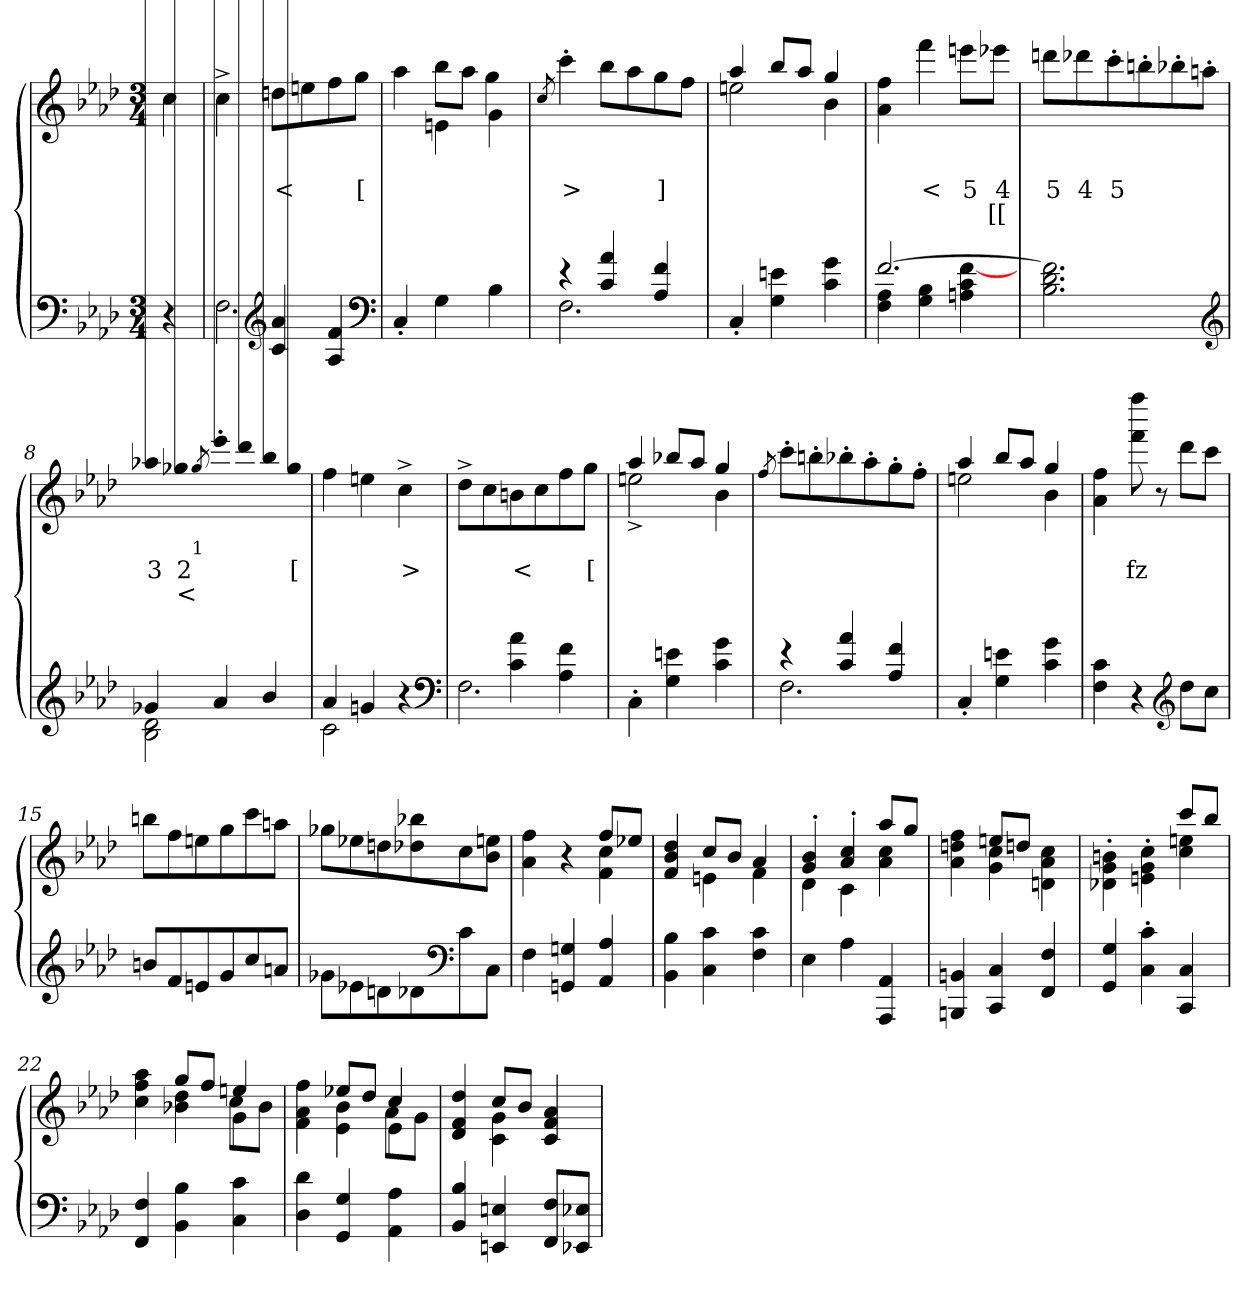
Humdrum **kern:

**kern	**kern	**text	**text	**text
*part2	*part1	*part1	*part1	*part1
*staff2	*staff1	*staff1	*staff1	*staff1
*clefF4	*clefG2	*	*	*
*k[b-e-a-d-]	*k[b-e-a-d-]	*	*	*
*M3/4	*M3/4	*	*	*
=1	=1	=1	=1	=1
4r	4cc	.	.	.
=2	=2	=2	=2	=2
*^	*	*	*	*
4ryy	2.F	4cc^>	.	.	.
*clefG2	*	*	*	*	*
4a- 4c	.	8ddnL	.	<	.
.	.	8een	.	.	.
4f 4A-	.	8ff	.	.	.
.	.	8ggJ	.	[	.
*v	*v	*	*	*	*
*clefF4	*	*	*	*
=3	=3	=3	=3	=3
*	*^	*	*	*
4C'>	4ryy	4aa-	.	.	.
4G	4en\	8bb-L	.	.	.
.	.	8aa-J	.	.	.
4B-	4g\	4gg	.	.	.
*	*v	*v	*	*	*
=4	=4	=4	=4	=4
.	8qcc/	.	.	.
*^	*	*	*	*
4r	2.F	4ccc'>	.	>	.
4a- 4c	.	8bb-L	.	.	.
.	.	8aa-	.	.	.
4f 4A-	.	8gg	.	]	.
.	.	8ffJ	.	.	.
*v	*v	*	*	*	*
=5	=5	=5	=5	=5
*	*^	*	*	*
4C'>	4aa-	2een	.	.	.
4en 4G	8bb-L	.	.	.	.
.	8aa-J	.	.	.	.
4g 4c	4gg	4b-	.	.	.
*	*v	*v	*	*	*
=6	=6	=6	=6	=6
*^	*	*	*	*
[2.f	4A- 4F	4ff 4a-	.	.	.
.	4B- 4G	4fff	.	<	.
.	[4f 4c 4An	8eeenL	.	5	.
.	.	8eee-XJ	.	4	[[
*v	*v	*	*	*	*
=7	=7	=7	=7	=7
2.f] 2.d- 2.B-	8dddnL	.	5	.
.	8ddd-X	.	4	.
.	8ccc'>	.	5	.
.	8bbn'>	.	.	.
.	8bb-X'>	.	.	.
.	8aan'>J	.	.	.
*clefG2	*	*	*	*
=8	=8	=8	=8	=8
*^	*	*	*	*
4g-X	2d- 2B-	8aa-XL	.	3	.
.	.	8gg-X	.	2	<
.	.	8qgg-/	1	.	.
4a-	.	8eee-'>	.	.	.
.	.	8ddd-	.	.	.
4b-/	4ryy	8bb-	.	.	.
.	.	8gg-J	.	[	.
=9	=9	=9	=9	=9	=9
4a-	2c	4ff	.	.	.
4gn	.	4een	.	.	.
4r	4ryy	4cc^>	.	>	.
*clefF4	*	*	*	*	*
=10	=10	=10	=10	=10	=10
4ryy	2.F	8dd-^>L	.	.	.
.	.	8cc	.	.	.
4a-\ 4c	.	8bn	.	<	.
.	.	8cc	.	.	.
4f\ 4A-	.	8ff	.	.	.
.	.	8ggJ	.	[	.
*v	*v	*	*	*	*
=11	=11	=11	=11	=11
*	*^	*	*	*
4C'>\	4aa-	2een^>	.	.	.
4en 4G	8bb-XL	.	.	.	.
.	8aa-J	.	.	.	.
4g 4c	4gg	4b-	.	.	.
*	*v	*v	*	*	*
=12	=12	=12	=12	=12
.	8qff/	.	.	.
*^	*	*	*	*
4r	2.F	8ccc'>L	.	.	.
.	.	8bbn'>	.	.	.
4a- 4c	.	8bb-X'>	.	.	.
.	.	8aa-'>	.	.	.
4f 4A-	.	8gg'>	.	.	.
.	.	8ff'>J	.	.	.
*v	*v	*	*	*	*
=13	=13	=13	=13	=13
*	*^	*	*	*
4C'>	4aa-	2een	.	.	.
4en 4G	8bb-L	.	.	.	.
.	8aa-J	.	.	.	.
4g 4c	4gg	4b-	.	.	.
*	*v	*v	*	*	*
=14	=14	=14	=14	=14
4c 4F	4ff 4a-	.	.	.
4r	8ffff 8fff	.	fz	.
.	8r	.	.	.
*clefG2	*	*	*	*
8dd-L	8ddd-L	.	.	.
8ccJ	8cccJ	.	.	.
=15	=15	=15	=15	=15
8bnL	8bbnL	.	.	.
8f	8ff	.	.	.
8en	8een	.	.	.
8g	8gg	.	.	.
8cc	8ccc	.	.	.
8anJ	8aanJ	.	.	.
=16	=16	=16	=16	=16
8g-X\L	8gg-XL	.	.	.
8e-X	8ee-X	.	.	.
8dn	8ddn	.	.	.
8d-X	8bb-X 8dd-X	.	.	.
*clefF4	*	*	*	*
8c	8cc	.	.	.
8CJ	8een 8b-J	.	.	.
=17	=17	=17	=17	=17
*	*^	*	*	*
4F	2ryy	4ff 4a-	.	.	.
4Gn 4GGn/	.	4r	.	.	.
4A- 4AA-/	8ffL	4cc 4f	.	.	.
.	8ee-XJ	.	.	.	.
=18	=18	=18	=18	=18	=18
4B- 4BB-	4ryy	4dd-/ 4b- 4f	.	.	.
4c 4C	8ccL	4en	.	.	.
.	8b-J	.	.	.	.
4c 4F	4a-	4f	.	.	.
=19	=19	=19	=19	=19	=19
4E-	4b-'> 4g'>	4d-	.	.	.
4A-	4cc'> 4a-'>	4c	.	.	.
4AA- 4AAA-	8aa-L	4cc 4a-	.	.	.
.	8ggJ	.	.	.	.
=20	=20	=20	=20	=20	=20
4BBn 4BBBn	4ryy	4ff 4ddn 4a-	.	.	.
4C 4CC	8eenL	4cc 4g	.	.	.
.	8ddnJ	.	.	.	.
4F 4FF	4ryy	4cc\ 4a- 4dn	.	.	.
=21	=21	=21	=21	=21	=21
4G/ 4GG	2ryy	4bn\'> 4g'> 4d-X'>	.	.	.
4c'> 4C'>	.	4cc\'> 4g'> 4en'>	.	.	.
4C 4CC	8cccL	4een 4cc	.	.	.
.	8bb-J	.	.	.	.
=22	=22	=22	=22	=22	=22
*	*	*^	*	*	*
4F 4FF	4ryy	4aa- 4ff 4cc	2ryy	.	.	.
4B- 4BB-	8ggL	4dd- 4b-X	.	.	.	.
.	8ffJ	.	.	.	.	.
4c 4C	4een	4g	8cc\L	.	.	.
.	.	.	8b-J	.	.	.
=23	=23	=23	=23	=23	=23	=23
4d- 4D-	4ryy	4ff 4a- 4f	2ryy	.	.	.
4G 4GG	8ee-XL	4b- 4e-	.	.	.	.
.	8dd-J	.	.	.	.	.
4A- 4AA-	4cc	4e-	8a-\L	.	.	.
.	.	.	8gJ	.	.	.
*	*	*v	*v	*	*	*
=24	=24	=24	=24	=24	=24
4B- 4BB-/	4ryy	4dd- 4f 4d-	.	.	.
4En 4EEn	4g\ 4c	8cc/L	.	.	.
.	.	8b-J	.	.	.
8F 8FFL	4ryy	4f/ 4c 4a-	.	.	.
8E-X 8EE-XJ	.	.	.	.	.
*	*v	*v	*	*	*
=	=	=	=	=
*-	*-	*-	*-	*-
